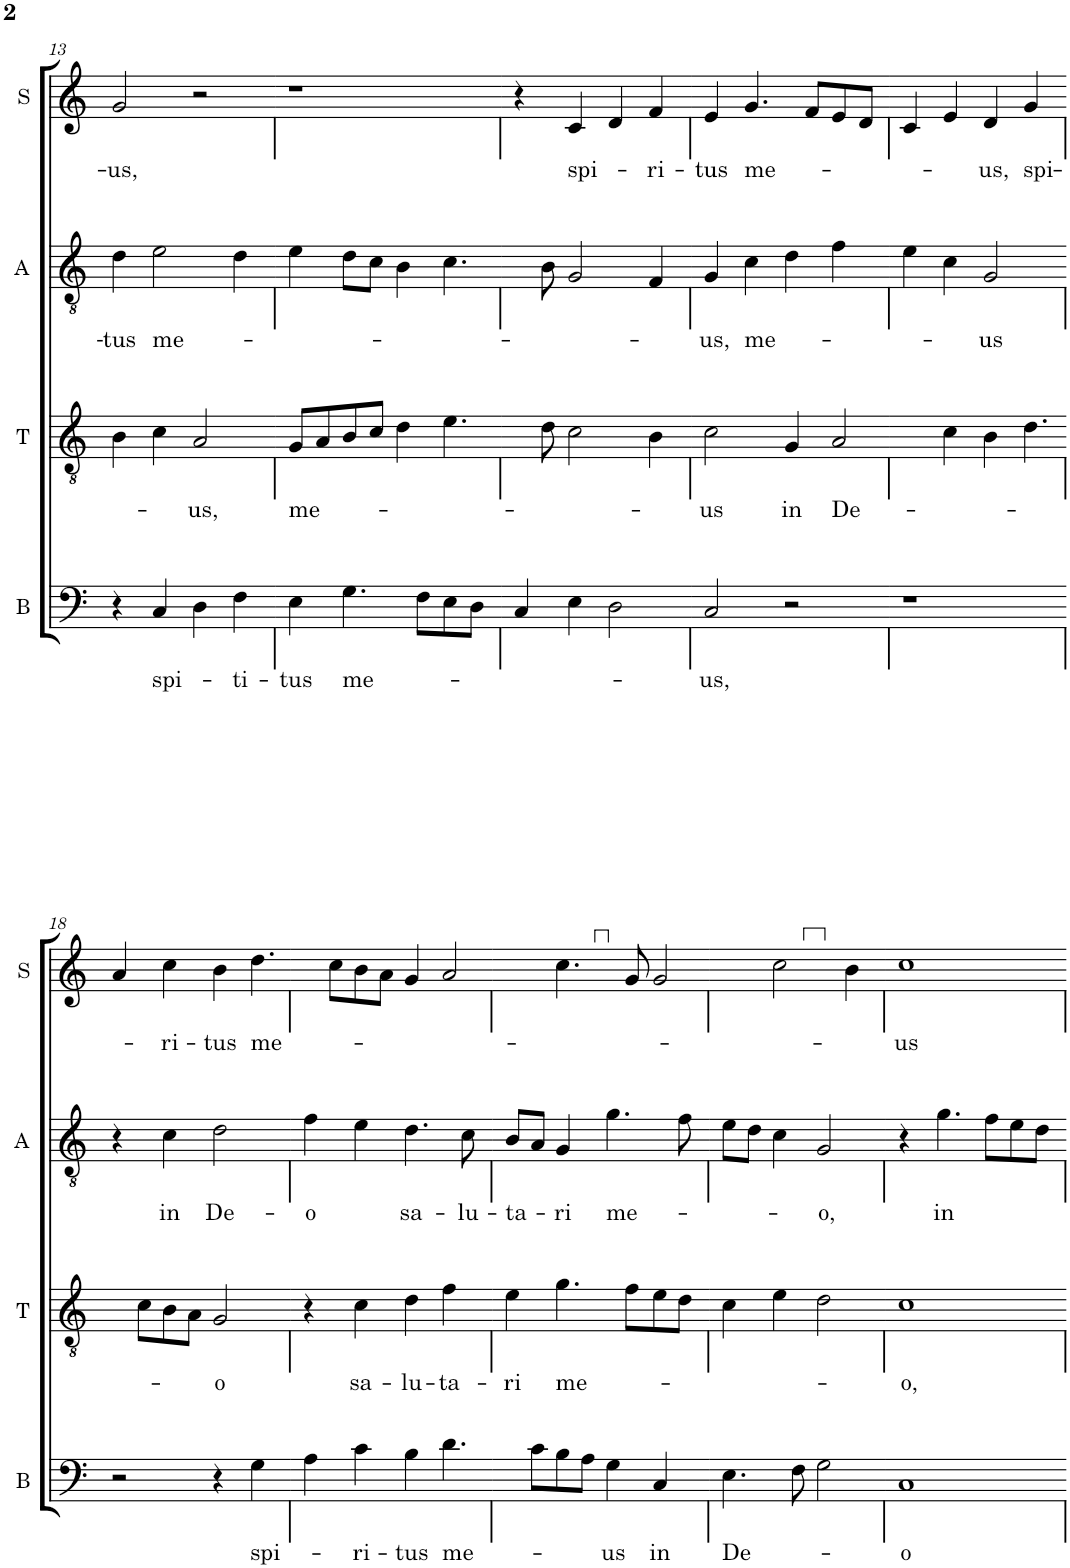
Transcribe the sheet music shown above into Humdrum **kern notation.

**kern	**text	**kern	**text	**kern	**text	**kern	**text
*part4	*part4	*part3	*part3	*part2	*part2	*part1	*part1
*staff4	*staff4	*staff3	*staff3	*staff2	*staff2	*staff1	*staff1
*I"B	*	*I"T	*	*I"A	*	*I"S	*
*I'B	*	*I'T	*	*I'A	*	*I'S	*
!!LO:PB:g=z
*clefF4	*	*clefGv2	*	*clefGv2	*	*clefG2	*
*k[]	*	*k[]	*	*k[]	*	*k[]	*
*M2/2	*	*M2/2	*	*M2/2	*	*M2/2	*
*met(c|)	*	*met(c|)	*	*met(c|)	*	*met(c|)	*
=13	=13	=13	=13	=13	=13	=13	=13
!	!	!	!	!	!LO:LY:b	!	!LO:LY:b
4r	.	4B\	.	4d\	-tus	2g/	-us,
!	!LO:LY:b	!	!	!	!LO:LY:b	!	!
4C/	spi-	4c\	.	2e\	me-	.	.
!	!	!	!LO:LY:b	!	!	!	!
4D\	.	2A/	-us,	.	.	2r	.
!	!LO:LY:b	!	!	!	!	!	!
4F\	-ti-	.	.	4d\	.	.	.
=14	=14	=14	=14	=14	=14	=14	=14
!	!LO:LY:b	!	!LO:LY:b	!	!	!	!
4E\	-tus	8G/L	me-	4e\	.	1r	.
.	.	8A/	.	.	.	.	.
!	!LO:LY:b	!	!	!	!	!	!
4.G\	me-	8B/	.	8d\L	.	.	.
.	.	8c/J	.	8c\J	.	.	.
.	.	4d\	.	4B\	.	.	.
8F\L	.	.	.	.	.	.	.
!	!	!LO:N:vis=4.	!	!LO:N:vis=4.	!	!	!
8E\	.	[4e\	.	[4c\	.	.	.
8D\J	.	.	.	.	.	.	.
=15	=15	=15	=15	=15	=15	=15	=15
4C/	.	8e\]	.	8c\]	.	4r	.
.	.	8d\	.	8B\	.	.	.
!	!	!	!	!	!	!	!LO:LY:b
4E\	.	2c\	.	2G/	.	4c/	spi-
2D\	.	.	.	.	.	4d/	.
!	!	!	!	!	!	!	!LO:LY:b
.	.	4B\	.	4F/	.	4f/	-ri-
=16	=16	=16	=16	=16	=16	=16	=16
!	!LO:LY:b	!	!LO:LY:b	!	!LO:LY:b	!	!LO:LY:b
2C/	-us,	2c\	-us	4G/	-us,	4e/	-tus
!	!	!	!	!	!LO:LY:b	!	!LO:LY:b
.	.	.	.	4c\	me-	4.g/	me-
!	!	!	!LO:LY:b	!	!	!	!
2r	.	4G/	in	4d\	.	.	.
.	.	.	.	.	.	8f/L	.
!	!	!	!LO:LY:b	!	!	!	!
.	.	[4A/	De-	4f\	.	8e/	.
.	.	.	.	.	.	8d/J	.
=17	=17	=17	=17	=17	=17	=17	=17
1r	.	4A/]	.	4e\	.	4c/	.
.	.	4c\	.	4c\	.	4e/	.
!	!	!	!	!	!LO:LY:b	!	!LO:LY:b
.	.	4B\	.	2G/	-us	4d/	-us,
!	!	!LO:N:vis=4.	!	!	!	!	!LO:LY:b
.	.	[4d\	.	.	.	4g/	spi-
!!LO:LB:g=z
=18	=18	=18	=18	=18	=18	=18	=18
2r	.	8d\]	.	4r	.	4a/	.
.	.	8c\L	.	.	.	.	.
!	!	!	!	!	!LO:LY:b	!	!LO:LY:b
.	.	8B\	.	4c\	in	4cc\	-ri-
.	.	8A\J	.	.	.	.	.
!	!	!	!LO:LY:b	!	!LO:LY:b	!	!LO:LY:b
4r	.	2G/	-o	2d\	De-	4b\	-tus
!	!LO:LY:b	!	!	!	!	!LO:N:vis=4.	!LO:LY:b
4G\	spi-	.	.	.	.	[4dd\	me-
=19	=19	=19	=19	=19	=19	=19	=19
!	!	!	!	!	!LO:LY:b	!	!
4A\	.	4r	.	4f\	o	8dd\]	.
.	.	.	.	.	.	8cc\L	.
!	!LO:LY:b	!	!LO:LY:b	!	!	!	!
4c\	-ri-	4c\	sa-	4e\	.	8b\	.
.	.	.	.	.	.	8a\J	.
!	!LO:LY:b	!	!LO:LY:b	!	!LO:LY:b	!	!
4B\	-tus	4d\	-lu-	4.d\	sa-	4g/	.
!LO:N:vis=4.	!LO:LY:b	!	!LO:LY:b	!	!	!	!
[4d\	me-	4f\	-ta-	.	.	[4a/	.
!	!	!	!	!	!LO:LY:b	!	!
.	.	.	.	8c\	-lu-	.	.
=20	=20	=20	=20	=20	=20	=20	=20
!	!	!	!LO:LY:b	!	!LO:LY:b	!	!
8d\]	.	4e\	-ri	8B/L	-ta-	4a/]	.
8c\L	.	.	.	8A/J	.	.	.
!	!	!	!LO:LY:b	!	!LO:LY:b	!	!
8B\	.	4.g\	me-	4G/	-ri	4.cc\	.
8A\J	.	.	.	.	.	.	.
!	!LO:LY:b	!	!	!	!LO:LY:b	!	!
4G\	-us	.	.	4.g\	me-	.	.
.	.	8f\L	.	.	.	8g/	.
!	!LO:LY:b	!	!	!	!	!	!
4C/	in	8e\	.	.	.	[4g/	.
.	.	8d\J	.	8f\	.	.	.
=21	=21	=21	=21	=21	=21	=21	=21
!	!LO:LY:b	!	!	!	!	!	!
4.E\	De-	4c\	.	8e\L	.	4g/]	.
.	.	.	.	8d\J	.	.	.
.	.	4e\	.	4c\	.	2cc\	.
8F\	.	.	.	.	.	.	.
!	!	!	!	!	!LO:LY:b	!	!
2G\	.	2d\	.	2G/	-o,	.	.
.	.	.	.	.	.	4b\	.
=22	=22	=22	=22	=22	=22	=22	=22
!	!LO:LY:b	!	!LO:LY:b	!	!	!	!LO:LY:b
1C	-o	1c	-o,	4r	.	1cc	-us
!	!	!	!	!	!LO:LY:b	!	!
.	.	.	.	4.g\	in	.	.
.	.	.	.	8f\L	.	.	.
.	.	.	.	8e\	.	.	.
.	.	.	.	8d\J	.	.	.
=	=	=	=	=	=	=	=
*-	*-	*-	*-	*-	*-	*-	*-
